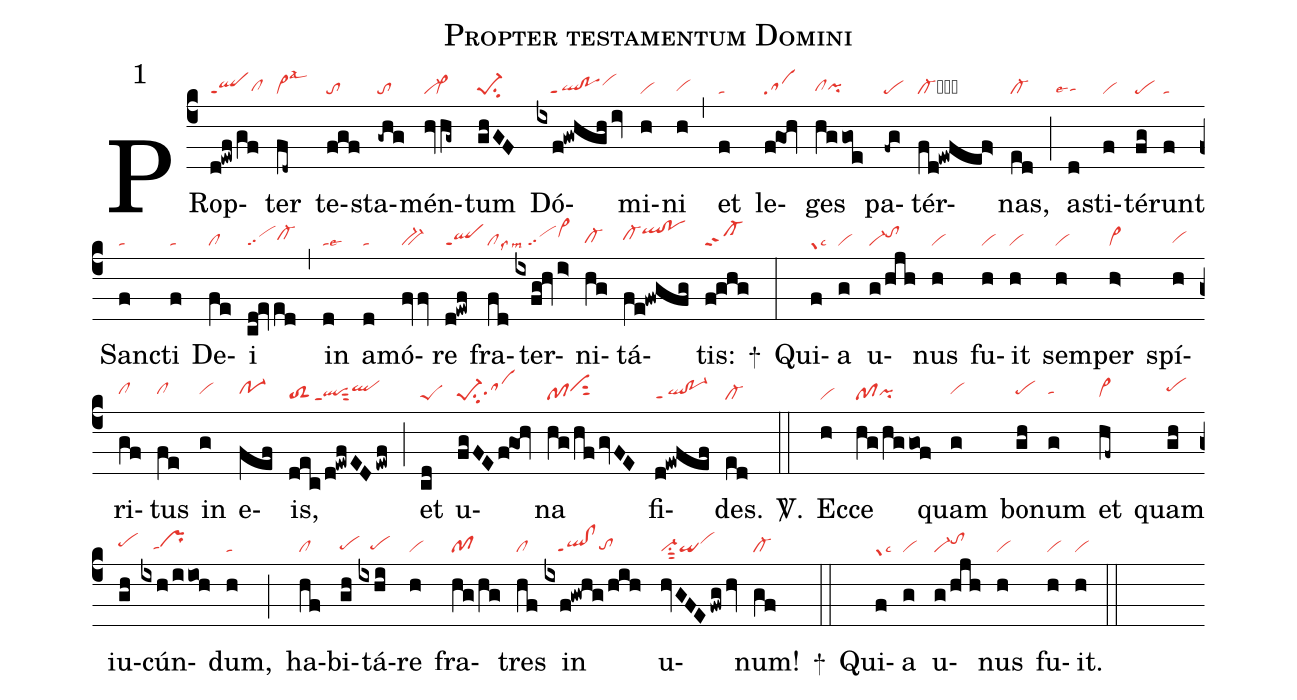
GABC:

name: Propter testamentum Domini;
mode: 1;
nabc-lines: 1;
%%
(c4)
PRop(d!ewf/gf|qlppt1clhg)ter(fd~|vi>lsal3) te(fgf|to)sta(-ghg|to)mén(hvhg~|vi-`vi>)tum(ghGF|pe-1su2) Dó(ixf!gwhgh/iv|///ql!poppt1vihi)mi(h|vi)ni(h|vihg) (,)
et(f|ta) le(fgOh|sa)ges(hggoe|clhgpihg) pa(-fg|pe)tér(fd!ewfef>|cl-qlhh!vs>hhlsi6)nas,(ed|cl-) (;)
a(d|```tahglse4)sti(f|vi)té(fg|pe)runt(f|ta) San(f|ta)cti(f|ta) De(fe|cl)i(cd!eved|vipp2cl-hh) (,)
in(d|talse3) a(d|ta)mó(fvfv|bv-)re(d!ewf|qlppt1) fra(fd|cllss9lsm9)ter(ixfg!hvi>|///vipp2vi>hi)ni(hg|cl-hg)tá(fe!fwgfg|cl-hhqlhj!pohj)tis:(f!ghg|cl-ppt2) +(:)
Qui(f|grlsc3)a(g|vi) u(g/hjh|vi-tohi)nus(h|vi) fu(h|vi)it(h|vi) sem(h|vi)per(h>|vi>) spí(h|vihg)ri(gf|clhh)tus(fe|clhh) in(g|vihh) e(fef|po-1hh)is,(dec/d!ewfEDewf|toS2qlhgppt1sut2qlhi) (;)
et(cd|peS) u(fgFEfgOh|pe-1su2sahh)na(hg/hfgvFE|pfvihisut2) fi(d!ewfef|ql!po-1ppt1)des.(ed|cl-) <sp>V/</sp>.(::)
Ec(h|vi)ce(hg/hggof|pfpihg) quam(g|vihh) bo(gh|pehh)num(g|tahh) et(hf~|vi>hg) quam(gh|pehi) iu(gh|pehh)cún(ixh/iioh|///tahgprhh)dum,(h|ta) (;)
ha(hf|cl)bi(gh|pehg)tá(ixhi|///pehg)re(h|vi) fra(hg/hg|pf)tres(hf|cl) in(ixf!gwhg/hih|///ql!clppt1tohg) u(hvGFEfwg/hv|vi-su1sut2qivihi)num!(gf|cl-) +(::)
Qui(f|grlsc3)a(g|vi) u(g/hjh|vi-tohi)nus(h|vi) fu(h|vi)it.(h|vi) (::)
